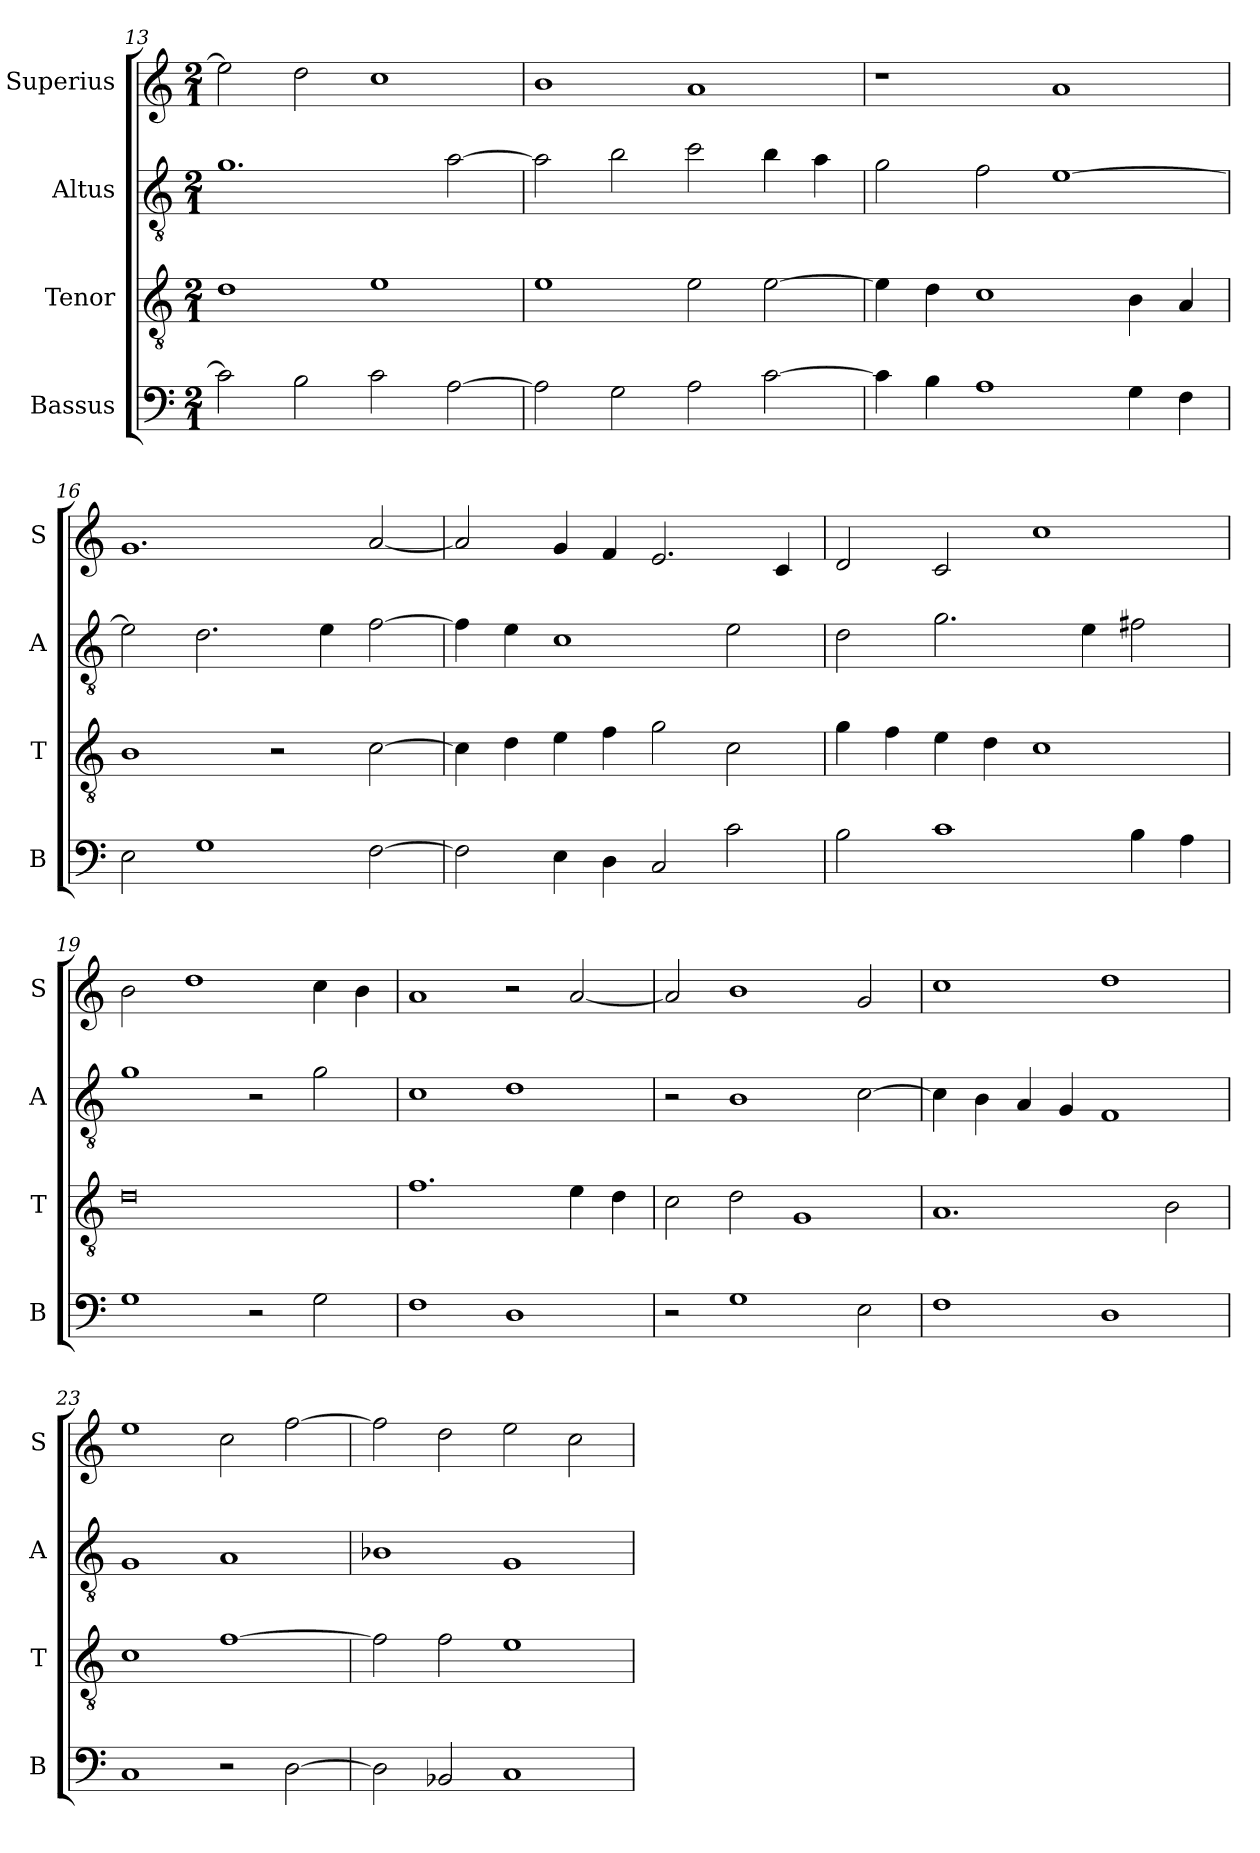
**kern	**kern	**kern	**kern
*part4	*part3	*part2	*part1
*staff4	*staff3	*staff2	*staff1
*I"Bassus	*I"Tenor	*I"Altus	*I"Superius
*I'B	*I'T	*I'A	*I'S
*clefF4	*clefGv2	*clefGv2	*clefG2
*k[]	*k[]	*k[]	*k[]
*M2/1	*M2/1	*M2/1	*M2/1
=13	=13	=13	=13
2c]	1d	1.g	2ee]
2B	.	.	2dd
2c	1e	.	1cc
[2A	.	[2a	.
=14	=14	=14	=14
2A]	1e	2a]	1b
2G	.	2b	.
2A	2e	2cc	1a
[2c	[2e	4b	.
.	.	4a	.
=15	=15	=15	=15
4c]	4e]	2g	1r
4B	4d	.	.
1A	1c	2f	.
.	.	[1e	1a
4G	4B	.	.
4F	4A	.	.
=16	=16	=16	=16
2E	1B	2e]	1.g
1G	.	2.d	.
.	2r	.	.
.	.	4e	.
[2F	[2c	[2f	[2a
=17	=17	=17	=17
2F]	4c]	4f]	2a]
.	4d	4e	.
4E	4e	1c	4g
4D	4f	.	4f
2C	2g	.	2.e
2c	2c	2e	.
.	.	.	4c
=18	=18	=18	=18
2B	4g	2d	2d
.	4f	.	.
1c	4e	2.g	2c
.	4d	.	.
.	1c	.	1cc
.	.	4e	.
4B	.	2f#X	.
4A	.	.	.
=19	=19	=19	=19
1G	0d	1g	2b
.	.	.	1dd
2r	.	2r	.
2G	.	2g	4cc
.	.	.	4b
=20	=20	=20	=20
1F	1.f	1c	1a
1D	.	1d	2r
.	4e	.	[2a
.	4d	.	.
=21	=21	=21	=21
2r	2c	2r	2a]
1G	2d	1B	1b
.	1G	.	.
2E	.	[2c	2g
=22	=22	=22	=22
1F	1.A	4c]	1cc
.	.	4B	.
.	.	4A	.
.	.	4G	.
1D	.	1F	1dd
.	2B	.	.
=23	=23	=23	=23
1C	1c	1G	1ee
2r	[1f	1A	2cc
[2D	.	.	[2ff
=24	=24	=24	=24
2D]	2f]	1B-X	2ff]
2BB-X	2f	.	2dd
1C	1e	1G	2ee
.	.	.	2cc
=	=	=	=
*-	*-	*-	*-
